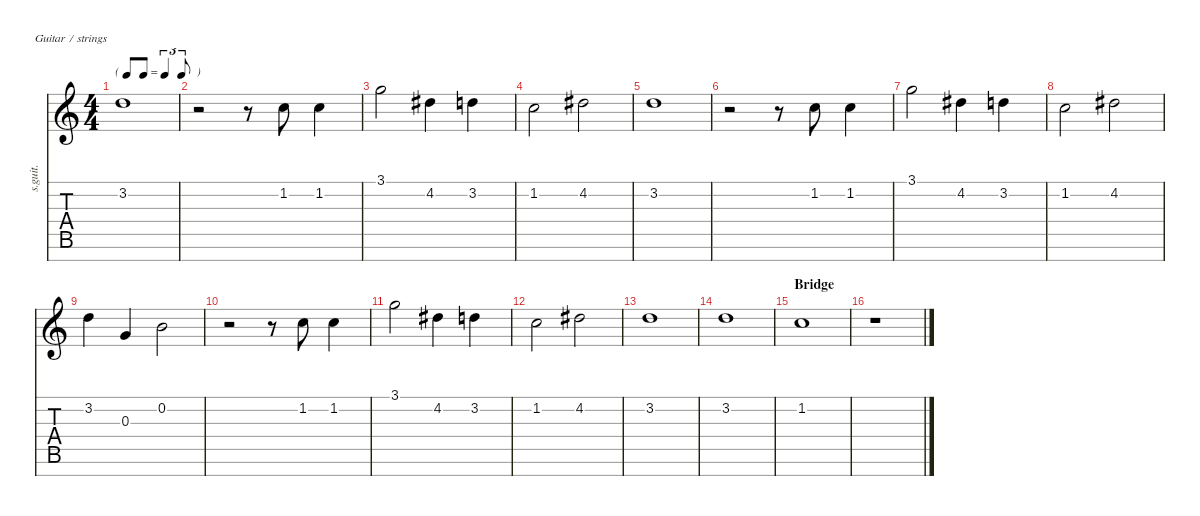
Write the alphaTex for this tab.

\defaultSystemsLayout 4
\hideDynamics
\bracketExtendMode nobrackets
\track ("Josh Homme (Vocals)" "s.guit.") {instrument clarinet}
\staff {score tabs}
\tuning (E4 B3 G3 D3 A2 E2 B1)
\displaytranspose 12
\ts (4 4)
\tf triplet8th
\tempo (171 hide)
\clef g2
\ks c
3.2.1{lyrics (0 "") lyrics (1 "") lyrics (2 "") lyrics (3 "") lyrics (4 "") dy mf} |
r.2 r.8 1.2.8{lyrics (0 "") lyrics (1 "") lyrics (2 "") lyrics (3 "") lyrics (4 "")} 1.2.4{lyrics (0 "") lyrics (1 "") lyrics (2 "") lyrics (3 "") lyrics (4 "")} |
3.1.2{lyrics (0 "") lyrics (1 "") lyrics (2 "") lyrics (3 "") lyrics (4 "")} 4.2{acc #}.4{lyrics (0 "") lyrics (1 "") lyrics (2 "") lyrics (3 "") lyrics (4 "")} 3.2.4{lyrics (0 "") lyrics (1 "") lyrics (2 "") lyrics (3 "") lyrics (4 "")} |
1.2.2{lyrics (0 "") lyrics (1 "") lyrics (2 "") lyrics (3 "") lyrics (4 "")} 4.2{acc #}.2{lyrics (0 "") lyrics (1 "") lyrics (2 "") lyrics (3 "") lyrics (4 "")} |
3.2.1{lyrics (0 "") lyrics (1 "") lyrics (2 "") lyrics (3 "") lyrics (4 "")} |
r.2 r.8 1.2.8{lyrics (0 "") lyrics (1 "") lyrics (2 "") lyrics (3 "") lyrics (4 "")} 1.2.4{lyrics (0 "") lyrics (1 "") lyrics (2 "") lyrics (3 "") lyrics (4 "")} |
3.1.2{lyrics (0 "") lyrics (1 "") lyrics (2 "") lyrics (3 "") lyrics (4 "")} 4.2{acc #}.4{lyrics (0 "") lyrics (1 "") lyrics (2 "") lyrics (3 "") lyrics (4 "")} 3.2.4{lyrics (0 "") lyrics (1 "") lyrics (2 "") lyrics (3 "") lyrics (4 "")} |
1.2.2{lyrics (0 "") lyrics (1 "") lyrics (2 "") lyrics (3 "") lyrics (4 "")} 4.2{acc #}.2{lyrics (0 "") lyrics (1 "") lyrics (2 "") lyrics (3 "") lyrics (4 "")} |
3.2.4{lyrics (0 "") lyrics (1 "") lyrics (2 "") lyrics (3 "") lyrics (4 "")} 0.3.4{lyrics (0 "") lyrics (1 "") lyrics (2 "") lyrics (3 "") lyrics (4 "")} 0.2.2{lyrics (0 "") lyrics (1 "") lyrics (2 "") lyrics (3 "") lyrics (4 "")} |
r.2 r.8 1.2.8{lyrics (0 "") lyrics (1 "") lyrics (2 "") lyrics (3 "") lyrics (4 "")} 1.2.4{lyrics (0 "") lyrics (1 "") lyrics (2 "") lyrics (3 "") lyrics (4 "")} |
3.1.2{lyrics (0 "") lyrics (1 "") lyrics (2 "") lyrics (3 "") lyrics (4 "")} 4.2{acc #}.4{lyrics (0 "") lyrics (1 "") lyrics (2 "") lyrics (3 "") lyrics (4 "")} 3.2.4{lyrics (0 "") lyrics (1 "") lyrics (2 "") lyrics (3 "") lyrics (4 "")} |
1.2.2{lyrics (0 "") lyrics (1 "") lyrics (2 "") lyrics (3 "") lyrics (4 "")} 4.2{acc #}.2{lyrics (0 "") lyrics (1 "") lyrics (2 "") lyrics (3 "") lyrics (4 "")} |
3.2.1{lyrics (0 "") lyrics (1 "") lyrics (2 "") lyrics (3 "") lyrics (4 "")} |
3.2.1{lyrics (0 "") lyrics (1 "") lyrics (2 "") lyrics (3 "") lyrics (4 "")} |
\section ("" "Bridge")
1.2.1{lyrics (0 "") lyrics (1 "") lyrics (2 "") lyrics (3 "") lyrics (4 "")} |
r.1
